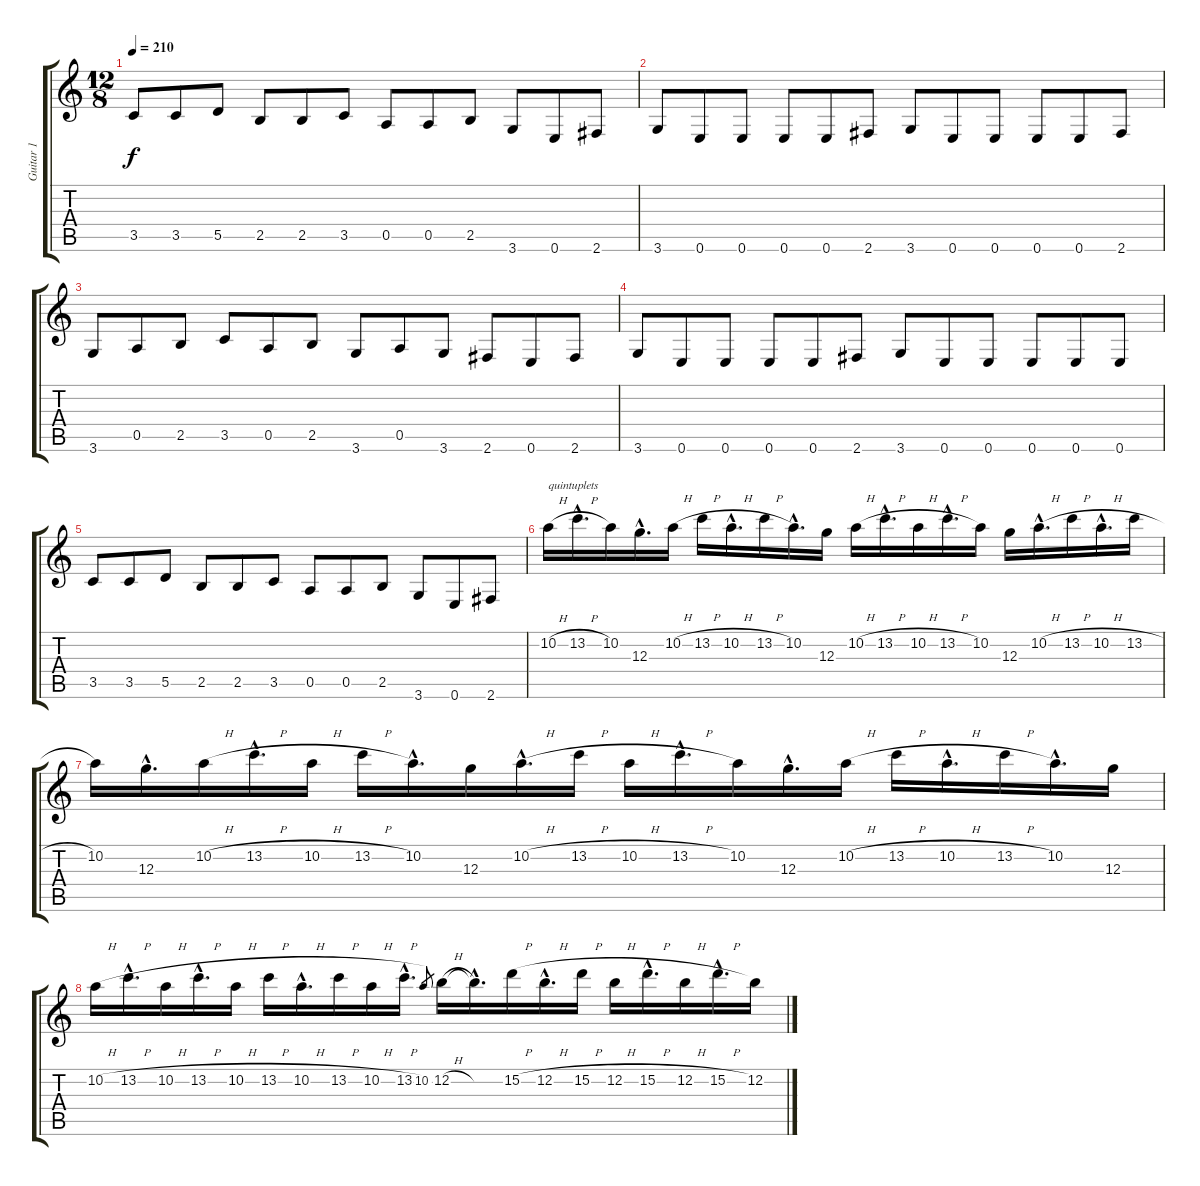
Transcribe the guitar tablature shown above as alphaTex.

\track ("Guitar 1" "Guitar 1") {instrument overdrivenguitar}
\staff {score tabs}
\tuning (E4 B3 G3 D3 A2 E2) {hide}
\ts (12 8)
\tempo 210
\clef g2
\ks c
3.5.8{dy f} 3.5.8 5.5.8 2.5.8 2.5.8 3.5.8 0.5.8 0.5.8 2.5.8 3.6.8 0.6.8 2.6.8 |
3.6.8 0.6.8 0.6.8 0.6.8 0.6.8 2.6.8 3.6.8 0.6.8 0.6.8 0.6.8 0.6.8 2.6.8 |
3.6.8 0.5.8 2.5.8 3.5.8 0.5.8 2.5.8 3.6.8 0.5.8 3.6.8 2.6.8 0.6.8 2.6.8 |
3.6.8 0.6.8 0.6.8 0.6.8 0.6.8 2.6.8 3.6.8 0.6.8 0.6.8 0.6.8 0.6.8 0.6.8 |
3.5.8 3.5.8 5.5.8 2.5.8 2.5.8 3.5.8 0.5.8 0.5.8 2.5.8 3.6.8 0.6.8 2.6.8 |
10.2{h}.16{txt "quintuplets"} 13.2{h hac}.16{d} 10.2.16 12.3{hac}.16{d} 10.2{h}.16 13.2{h}.16 10.2{h hac}.16{d} 13.2{h}.16 10.2{hac}.16{d} 12.3.16 10.2{h}.16 13.2{h hac}.16{d} 10.2{h}.16 13.2{h hac}.16{d} 10.2.16 12.3.16 10.2{h hac}.16{d} 13.2{h}.16 10.2{h hac}.16{d} 13.2{h}.16 |
10.2.16 12.3{hac}.16{d} 10.2{h}.16 13.2{h hac}.16{d} 10.2{h}.16 13.2{h}.16 10.2{hac}.16{d} 12.3.16 10.2{h hac}.16{d} 13.2{h}.16 10.2{h}.16 13.2{h hac}.16{d} 10.2.16 12.3{hac}.16{d} 10.2{h}.16 13.2{h}.16 10.2{h hac}.16{d} 13.2{h}.16 10.2{hac}.16{d} 12.3.16 |
10.2{h}.16 13.2{h hac}.16{d} 10.2{h}.16 13.2{h hac}.16{d} 10.2{h}.16 13.2{h}.16 10.2{h hac}.16{d} 13.2{h}.16 10.2{h}.16 13.2{h hac}.16{d} 10.2.8{gr} 12.2{h}.16 12.2{hac t}.16{d} 15.2{h}.16 12.2{h hac}.16{d} 15.2{h}.16 12.2{h}.16 15.2{h hac}.16{d} 12.2{h}.16 15.2{h hac}.16{d} 12.2{ss}.16
